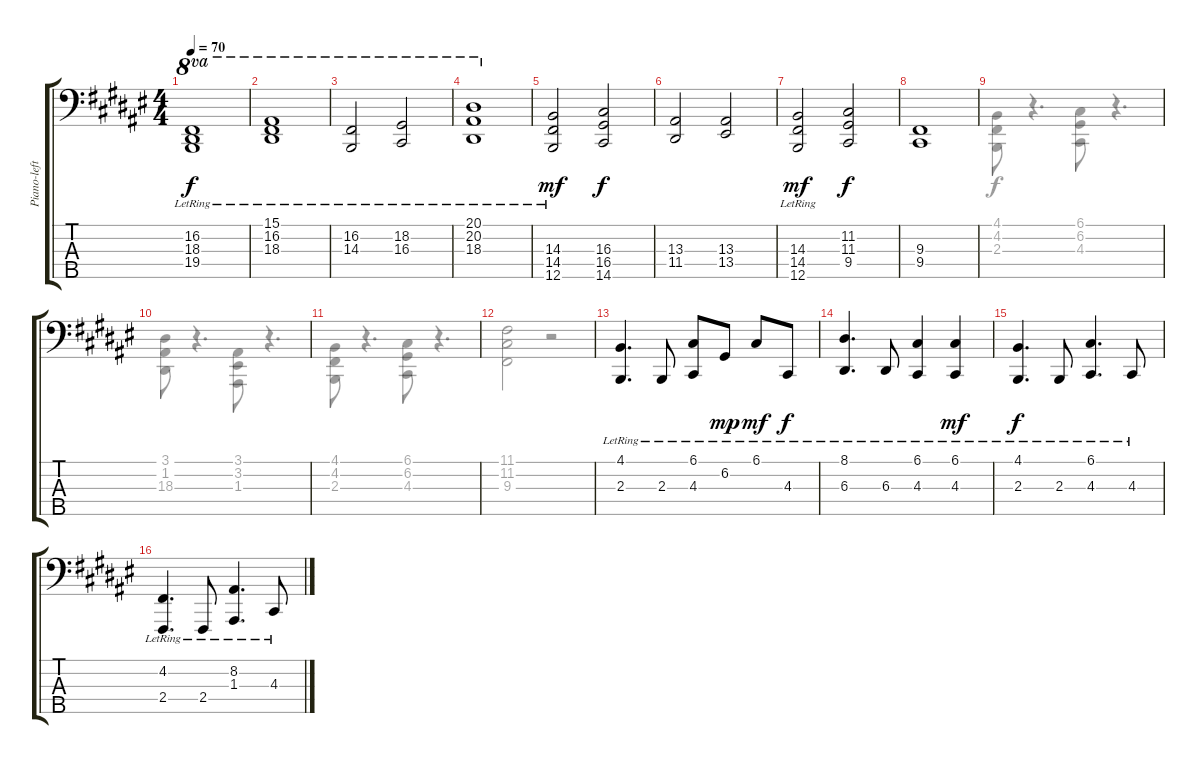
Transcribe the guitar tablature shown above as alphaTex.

\track ("Piano-left" "Piano-left") {instrument acousticgrandpiano}
\staff {score tabs}
\tuning (G2 D2 A1 E1 B0) {hide}
\voice
\ts (4 4)
\tempo 70
\clef f4
\ks f#
(16.2{lr} 18.3{lr} 19.4{lr}).1{ot 8va dy f} |
(15.1{lr} 16.2{lr} 18.3{lr}).1{ot 8va} |
(16.2{lr} 14.3{lr}).2{ot 8va} (18.2{lr} 16.3{lr}).2{ot 8va} |
(20.1{lr} 20.2{lr} 18.3{lr}).1{ot 8va} |
(14.3{lr} 14.4{lr} 12.5{lr}).2{dy mf} (16.3 16.4 14.5).2{dy f} |
(13.3 11.4).2 (13.3 13.4).2 |
(14.3{lr} 14.4{lr} 12.5{lr}).2{dy mf} (11.2 11.3 9.4).2{dy f} |
(9.3 9.4).1 |
|
|
|
|
(4.1{lr} 2.3{lr}).4{d} 2.3{lr}.8 (6.1{lr} 4.3{lr}).8 6.2{lr}.8{dy mp} 6.1{lr}.8{dy mf} 4.3{lr}.8{dy f} |
(8.1{lr} 6.3{lr}).4{d} 6.3{lr}.8 (6.1{lr} 4.3{lr}).4 (6.1{lr} 4.3{lr}).4{dy mf} |
(4.1{lr} 2.3{lr}).4{d dy f} 2.3{lr}.8 (6.1{lr} 4.3{lr}).4{d} 4.3{lr}.8 |
(4.2{lr} 2.4{lr}).4{d} 2.4{lr}.8 (8.2{lr} 1.3{lr}).4{d} 4.3{lr}.8
\voice
\clef f4
\ottava regular
\simile none
\ks f#
|
|
|
|
|
|
|
|
(4.1 4.2 2.3).8 r.4{d} (6.1 6.2 4.3).8 r.4{d} |
(3.1 1.2 18.3).8 r.4{d} (3.1 3.2 1.3).8 r.4{d} |
(4.1 4.2 2.3).8 r.4{d} (6.1 6.2 4.3).8 r.4{d} |
(11.1 11.2 9.3).2 r.2 |
|
|
|
